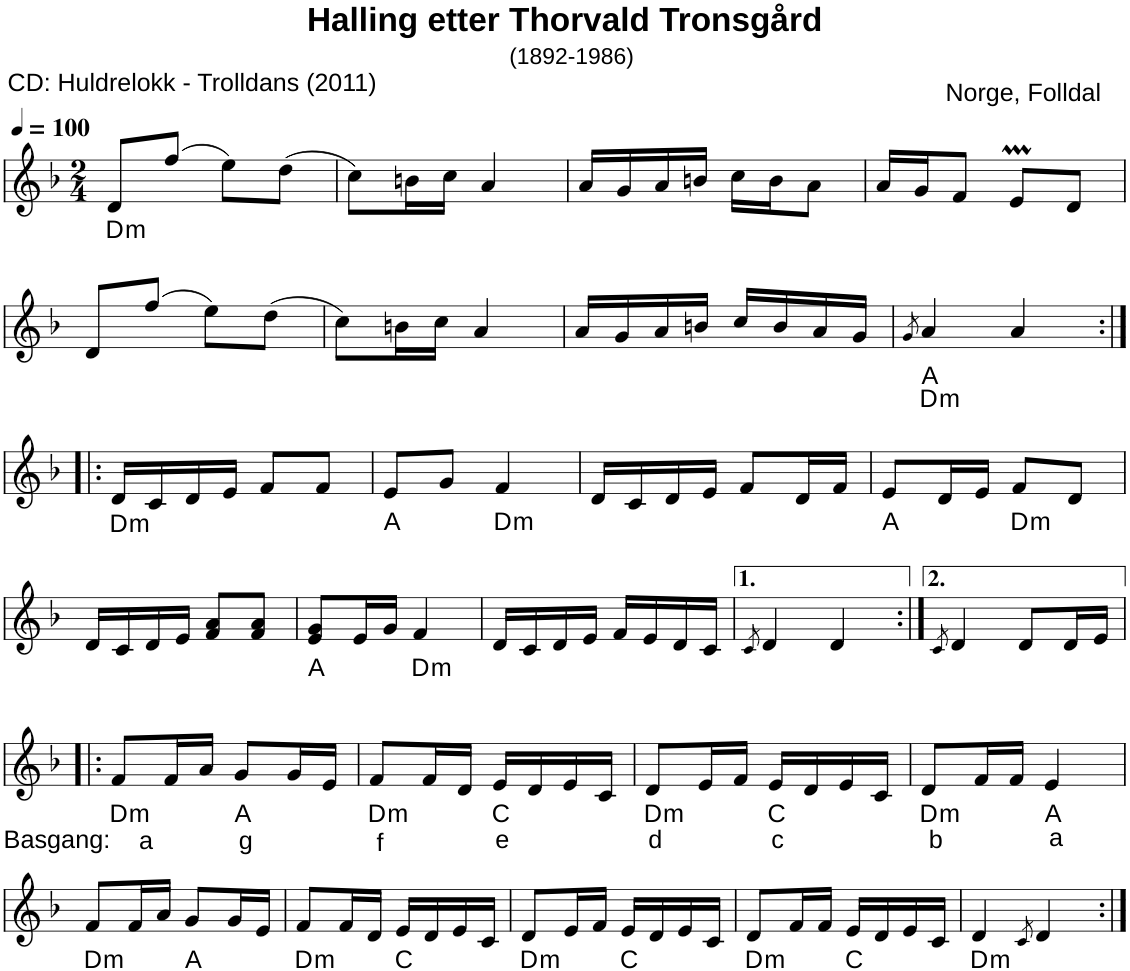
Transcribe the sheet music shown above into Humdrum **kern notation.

**kern	**harte
*part1	*part1
*staff1	*
*I"Piano	*
*I'Pno.	*
*clefG2	*
*k[b-]	*
*M2/4	*
*MM100	*
=1	=1
!	!LO:H:kt=m
8d/L	D:min
(8ff/J	.
8ee\L)	.
(8dd\J	.
=2	=2
8cc\L)	.
16bn\L	.
16cc\JJ	.
4a/	.
=3	=3
16a/LL	.
16g/	.
16a/	.
16bn/JJ	.
16cc\LL	.
16b\J	.
8a\J	.
=4	=4
16a/LL	.
16g/J	.
8f/J	.
8em/L	.
8d/J	.
!!LO:LB:g=z
=5	=5
8d/L	.
(8ff/J	.
8ee\L)	.
(8dd\J	.
=6	=6
8cc\L)	.
16bn\L	.
16cc\JJ	.
4a/	.
=7	=7
16a/LL	.
16g/	.
16a/	.
16bn/JJ	.
16cc/LL	.
16b/	.
16a/	.
16g/JJ	.
=8	=8
8qg/	.
!	!LO:H:n=2:kt=m
4a/	A:maj D:min
4a/	.
!!LO:LB:g=z
=9:|!|:	=9:|!|:
!	!LO:H:kt=m
16d/LL	D:min
16c/	.
16d/	.
16e/JJ	.
8f/L	.
8f/J	.
=10	=10
8e/L	A:maj
8g/J	.
!	!LO:H:kt=m
4f/	D:min
=11	=11
16d/LL	.
16c/	.
16d/	.
16e/JJ	.
8f/L	.
16d/L	.
16f/JJ	.
=12	=12
8e/L	A:maj
16d/L	.
16e/JJ	.
!	!LO:H:kt=m
8f/L	D:min
8d/J	.
!!LO:LB:g=z
=13	=13
16d/LL	.
16c/	.
16d/	.
16e/JJ	.
8f/ 8a/L	.
8f/ 8a/J	.
=14	=14
8e/ 8g/L	A:maj
16e/L	.
16g/JJ	.
!	!LO:H:kt=m
4f/	D:min
=15	=15
16d/LL	.
16c/	.
16d/	.
16e/JJ	.
16f/LL	.
16e/	.
16d/	.
16c/JJ	.
=16	=16
8qc/	.
4d/	.
4d/	.
=17:|!	=17:|!
8qc/	.
4d/	.
8d/L	.
16d/L	.
16e/JJ	.
!!LO:LB:g=z
=18!|:	=18!|:
!LO:TX:b:t=Basgang&colon;	!LO:H:kt=m
8f/L	D:min
!LO:TX:b:t=a	!
16f/L	.
16a/JJ	.
!LO:TX:b:t=g	!
8g/L	A:maj
16g/L	.
16e/JJ	.
=19	=19
!LO:TX:b:t=f	!LO:H:kt=m
8f/L	D:min
16f/L	.
16d/JJ	.
!LO:TX:b:t=e	!
16e/LL	C:maj
16d/	.
16e/	.
16c/JJ	.
=20	=20
!LO:TX:b:t=d	!LO:H:kt=m
8d/L	D:min
16e/L	.
16f/JJ	.
!LO:TX:b:t=c	!
16e/LL	C:maj
16d/	.
16e/	.
16c/JJ	.
=21	=21
!LO:TX:b:t=b	!LO:H:kt=m
8d/L	D:min
16f/L	.
16f/JJ	.
!LO:TX:b:t=a	!
4e/	A:maj
!!LO:LB:g=z
=22	=22
!	!LO:H:kt=m
8f/L	D:min
16f/L	.
16a/JJ	.
8g/L	A:maj
16g/L	.
16e/JJ	.
=23	=23
!	!LO:H:kt=m
8f/L	D:min
16f/L	.
16d/JJ	.
16e/LL	C:maj
16d/	.
16e/	.
16c/JJ	.
=24	=24
!	!LO:H:kt=m
8d/L	D:min
16e/L	.
16f/JJ	.
16e/LL	C:maj
16d/	.
16e/	.
16c/JJ	.
=25	=25
!	!LO:H:kt=m
8d/L	D:min
16f/L	.
16f/JJ	.
16e/LL	C:maj
16d/	.
16e/	.
16c/JJ	.
=26	=26
!	!LO:H:kt=m
4d/	D:min
8qc/	.
4d/	.
=:|!	=:|!
*-	*-
